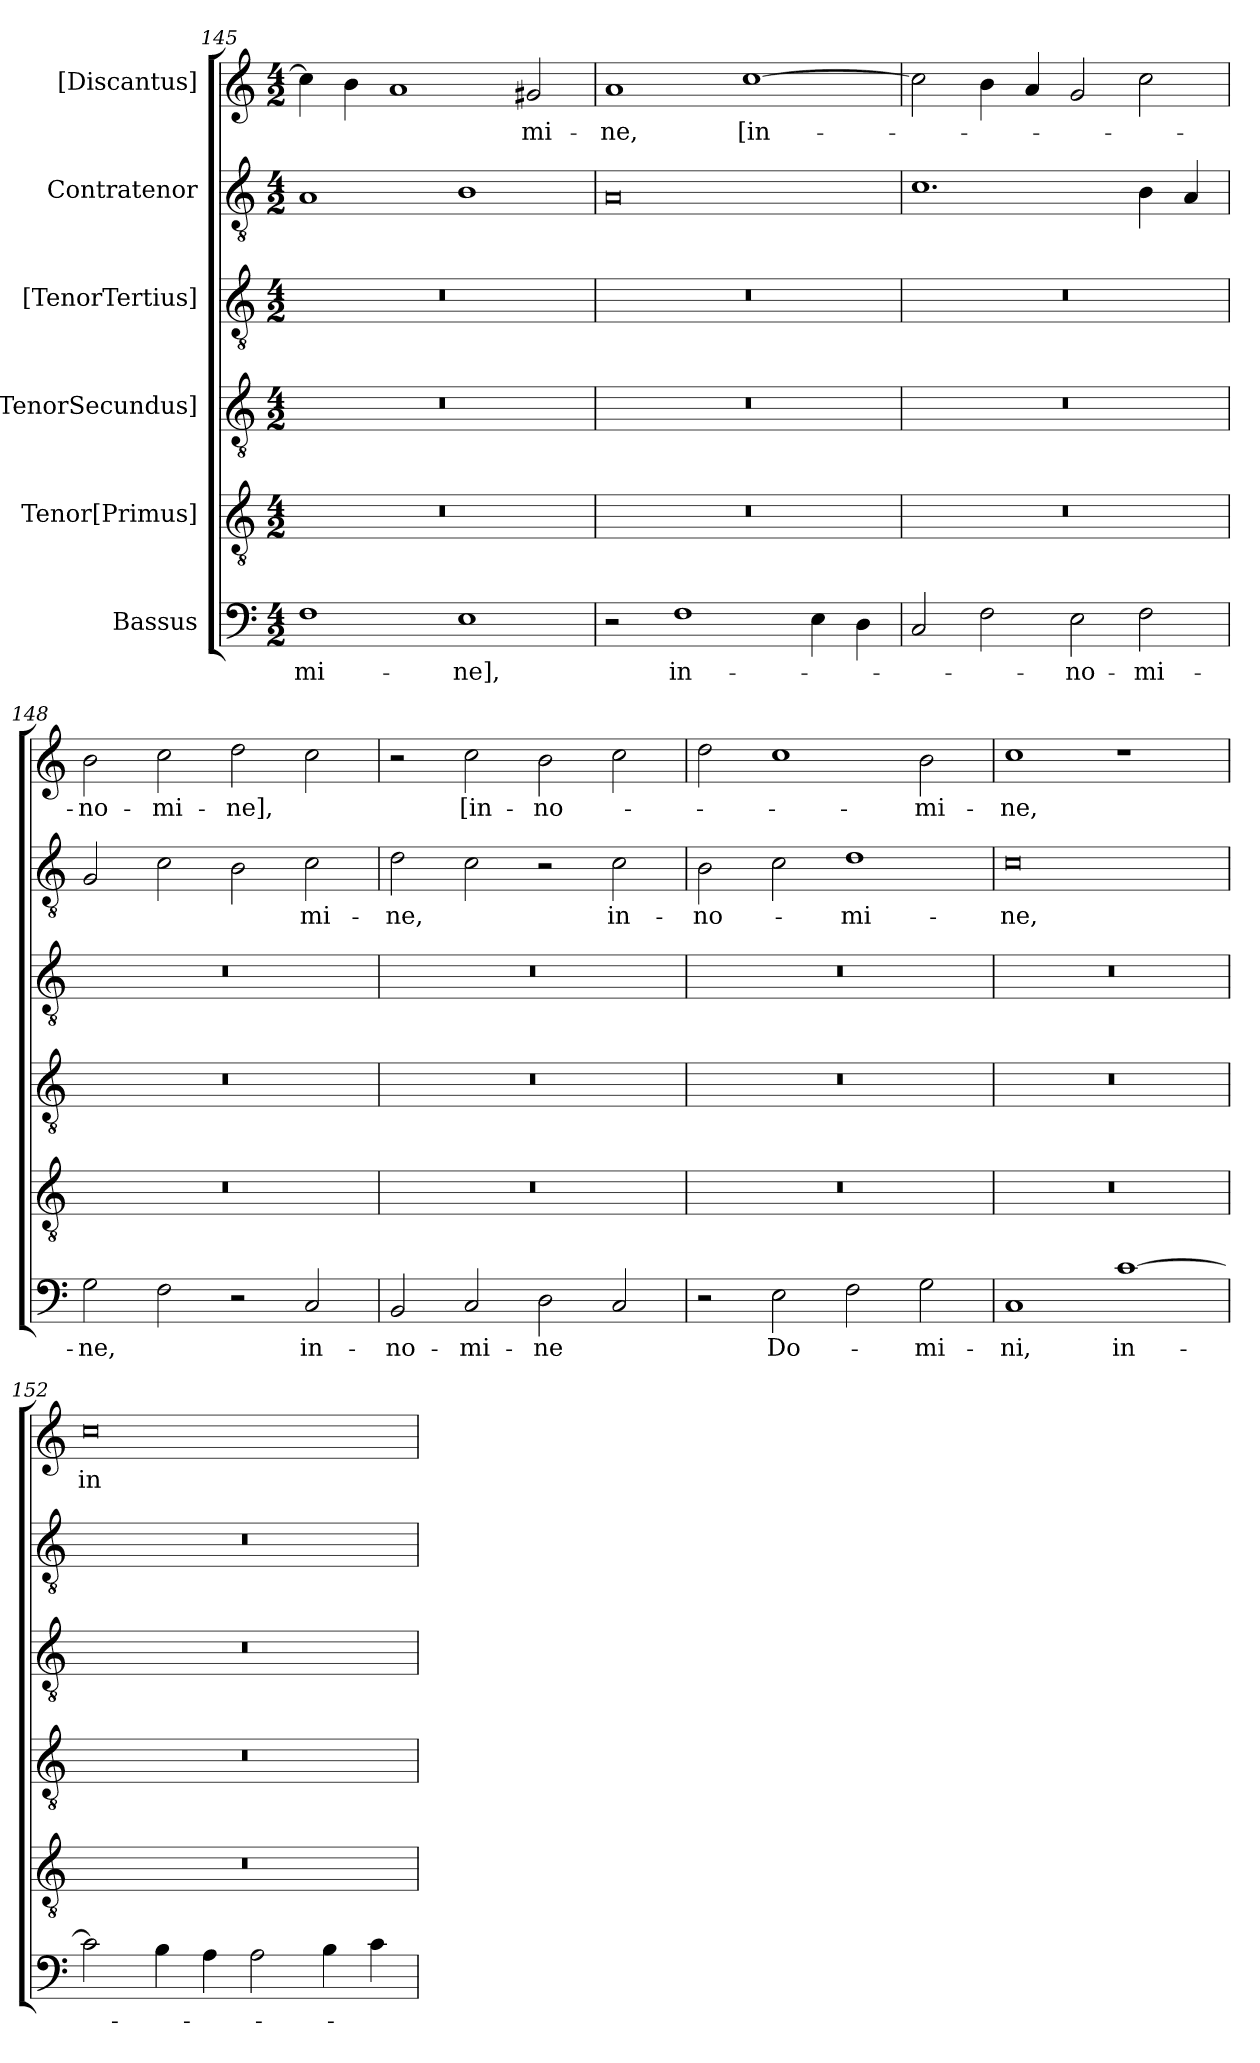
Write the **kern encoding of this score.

**kern	**text	**kern	**kern	**kern	**kern	**text	**kern	**text
*part6	*part6	*part5	*part4	*part3	*part2	*part2	*part1	*part1
*staff6	*staff6	*staff5	*staff4	*staff3	*staff2	*staff2	*staff1	*staff1
*I"Bassus	*	*I"Tenor[Primus]	*I"[TenorSecundus]	*I"[TenorTertius]	*I"Contratenor	*	*I"[Discantus]	*
*clefF4	*	*clefGv2	*clefGv2	*clefGv2	*clefGv2	*	*clefG2	*
*k[]	*	*k[]	*k[]	*k[]	*k[]	*	*k[]	*
*M4/2	*	*M4/2	*M4/2	*M4/2	*M4/2	*	*M4/2	*
=145	=145	=145	=145	=145	=145	=145	=145	=145
1F\	-mi-	0r	0r	0r	1A/	.	4cc\]	.
.	.	.	.	.	.	.	4b\	.
.	.	.	.	.	.	.	1a/	.
1E\	-ne],	.	.	.	1B\	.	.	.
.	.	.	.	.	.	.	2g#X/	-mi-
=146	=146	=146	=146	=146	=146	=146	=146	=146
2r	.	0r	0r	0r	0A/	.	1a/	-ne,
1F\	in-	.	.	.	.	.	.	.
.	.	.	.	.	.	.	[1cc\	[in-
4E\	.	.	.	.	.	.	.	.
4D\	.	.	.	.	.	.	.	.
=147	=147	=147	=147	=147	=147	=147	=147	=147
2C/	.	0r	0r	0r	1.c\	.	2cc\]	.
2F\	.	.	.	.	.	.	4b\	.
.	.	.	.	.	.	.	4a/	.
2E\	no-	.	.	.	.	.	2g/	.
2F\	-mi-	.	.	.	4B\	.	2cc\	.
.	.	.	.	.	4A/	.	.	.
=148	=148	=148	=148	=148	=148	=148	=148	=148
2G\	-ne,	0r	0r	0r	2G/	.	2b\	-no-
2F\	.	.	.	.	2c\	.	2cc\	-mi-
2r	.	.	.	.	2B\	.	2dd\	-ne],
2C/	in-	.	.	.	2c\	-mi-	2cc\	.
=149	=149	=149	=149	=149	=149	=149	=149	=149
2BB/	no-	0r	0r	0r	2d\	-ne,	2r	.
2C/	-mi-	.	.	.	2c\	.	2cc\	[in-
2D\	-ne	.	.	.	2r	.	2b\	no-
2C/	.	.	.	.	2c\	in-	2cc\	.
=150	=150	=150	=150	=150	=150	=150	=150	=150
2r	.	0r	0r	0r	2B\	no-	2dd\	.
2E\	Do-	.	.	.	2c\	.	1cc\	.
2F\	.	.	.	.	1d\	-mi-	.	.
2G\	-mi-	.	.	.	.	.	2b\	-mi-
=151	=151	=151	=151	=151	=151	=151	=151	=151
1C/	-ni,	0r	0r	0r	0c\	-ne,	1cc\	-ne,
[1c\	in-	.	.	.	.	.	1r	.
=152	=152	=152	=152	=152	=152	=152	=152	=152
2c\]	.	0r	0r	0r	0r	.	0cc\	in-
4B\	.	.	.	.	.	.	.	.
4A\	.	.	.	.	.	.	.	.
2A\	.	.	.	.	.	.	.	.
4B\	.	.	.	.	.	.	.	.
4c\	.	.	.	.	.	.	.	.
=	=	=	=	=	=	=	=	=
*-	*-	*-	*-	*-	*-	*-	*-	*-
